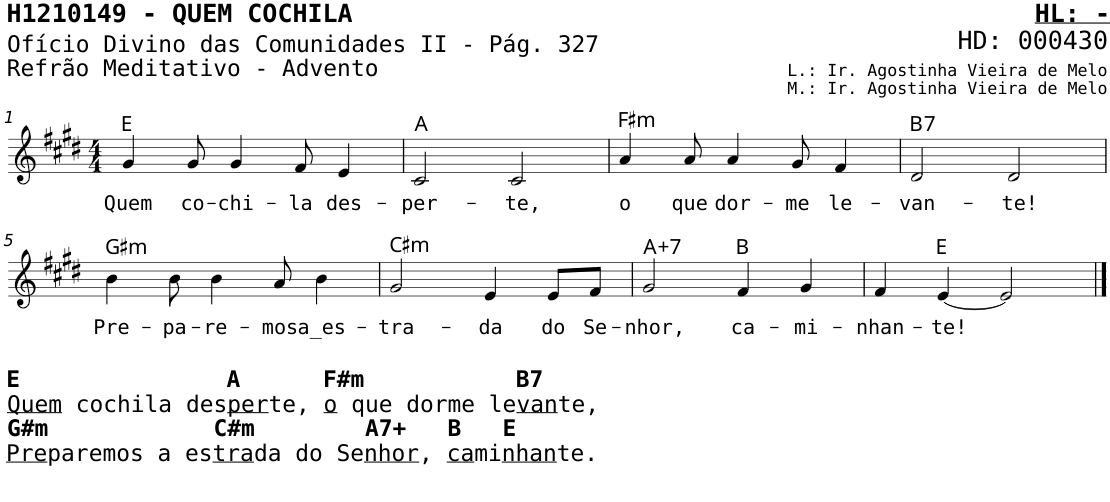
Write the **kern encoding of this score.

**kern	**text	**harte
*part1	*part1	*part1
*staff1	*staff1	*
*I"Voz	*	*
*I'V	*	*
*stria5	*	*
*clefG2	*	*
*k[f#c#g#d#]	*	*
*M4/4	*	*
=1	=1	=1
!	!LO:LY:b	!
4g#/	Quem	E:maj
!	!LO:LY:b	!
8g#/	co-	.
!	!LO:LY:b	!
4g#/	-chi-	.
!	!LO:LY:b	!
8f#/	-la	.
!	!LO:LY:b	!
4e/	des-	.
=2	=2	=2
!	!LO:LY:b	!
2c#/	-per-	A:maj
!	!LO:LY:b	!
2c#/	-te,	.
=3	=3	=3
!	!LO:LY:b	!LO:H:kt=m
4a/	o	F#:min
!	!LO:LY:b	!
8a/	que	.
!	!LO:LY:b	!
4a/	dor-	.
!	!LO:LY:b	!
8g#/	-me	.
!	!LO:LY:b	!
4f#/	le-	.
=4	=4	=4
!	!LO:LY:b	!LO:H:kt=7
2d#/	-van-	B:7
!	!LO:LY:b	!
2d#/	-te!	.
!!LO:LB:g=z
=5	=5	=5
!LO:TX:b:B:t=E               A      F#m           B7	!	!
!LO:TX:b:t=Quem	!	!
!LO:TX:b:t=cochila des	!	!
!LO:TX:b:t=per	!	!
!LO:TX:b:t=te,	!	!
!LO:TX:b:t=o	!	!
!LO:TX:b:t=que dorme le	!	!
!LO:TX:b:t=van	!	!
!LO:TX:b:t=te,	!	!
!LO:TX:b:B:t=G#m            C#m        A7+   B   E	!	!
!LO:TX:b:t=Pre	!	!
!LO:TX:b:t=paremos a es	!	!
!LO:TX:b:t=tra	!	!
!LO:TX:b:t=da do Se	!	!
!LO:TX:b:t=nhor	!	!
!LO:TX:b:t=,	!	!
!LO:TX:b:t=ca	!	!
!LO:TX:b:t=mi	!	!
!LO:TX:b:t=nhan	!	!
!LO:TX:b:t=te.	!	!
!	!LO:LY:b	!LO:H:kt=m
4b\	Pre-	G#:min
!	!LO:LY:b	!
8b\	-pa-	.
!	!LO:LY:b	!
4b\	-re-	.
!	!LO:LY:b	!
8a/	-mos	.
!	!LO:LY:b	!
4b\	a_es-	.
=6	=6	=6
!	!LO:LY:b	!LO:H:kt=m
2g#/	-tra-	C#:min
!	!LO:LY:b	!
4e/	-da	.
!	!LO:LY:b	!
8e/L	do	.
!	!LO:LY:b	!
8f#/J	Se-	.
=7	=7	=7
!	!LO:LY:b	!LO:H:kt=7
2g#/	-nhor,	A:aug(b7)
!	!LO:LY:b	!
4f#/	ca-	B:maj
!	!LO:LY:b	!
4g#/	-mi-	.
=8	=8	=8
!	!LO:LY:b	!
4f#/	-nhan-	.
!	!LO:LY:b	!
[4e/	-te!	E:maj
2e/]	.	.
==	==	==
*-	*-	*-
